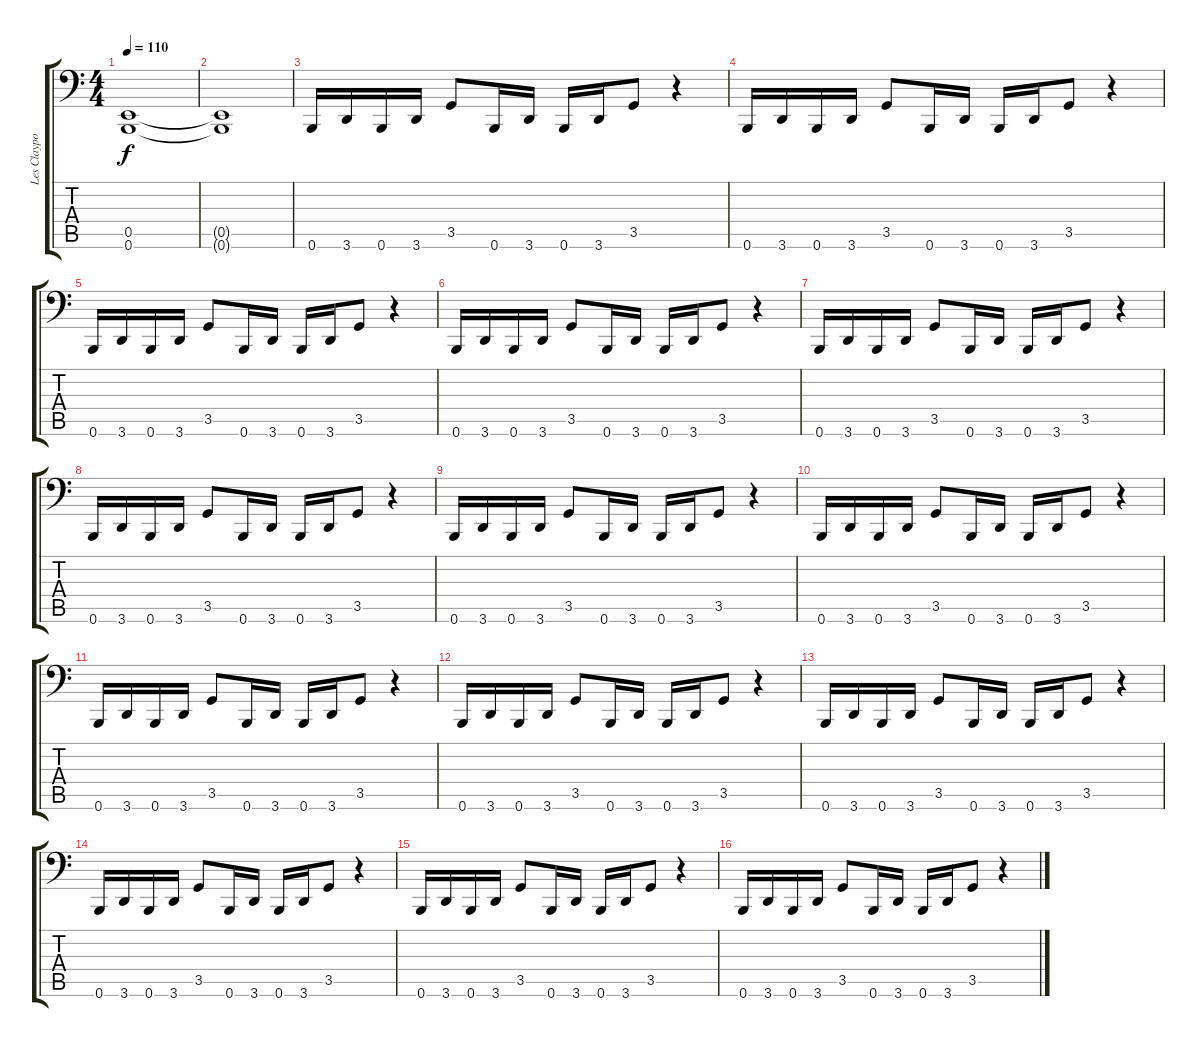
\track ("Les Claypool" "Les Claypo") {instrument slapbass1}
\staff {score tabs}
\tuning (C3 G2 D2 A1 E1 B0) {hide}
\ts (4 4)
\tempo 110
\clef f4
\ks c
(0.5{t} 0.6{t}).1{dy f} |
(0.5{t} 0.6{t}).1 |
0.6.16 3.6.16 0.6.16 3.6.16 3.5.8 0.6.16 3.6.16 0.6.16 3.6.16 3.5.8 r.4 |
0.6.16 3.6.16 0.6.16 3.6.16 3.5.8 0.6.16 3.6.16 0.6.16 3.6.16 3.5.8 r.4 |
0.6.16 3.6.16 0.6.16 3.6.16 3.5.8 0.6.16 3.6.16 0.6.16 3.6.16 3.5.8 r.4 |
0.6.16 3.6.16 0.6.16 3.6.16 3.5.8 0.6.16 3.6.16 0.6.16 3.6.16 3.5.8 r.4 |
0.6.16 3.6.16 0.6.16 3.6.16 3.5.8 0.6.16 3.6.16 0.6.16 3.6.16 3.5.8 r.4 |
0.6.16 3.6.16 0.6.16 3.6.16 3.5.8 0.6.16 3.6.16 0.6.16 3.6.16 3.5.8 r.4 |
0.6.16 3.6.16 0.6.16 3.6.16 3.5.8 0.6.16 3.6.16 0.6.16 3.6.16 3.5.8 r.4 |
0.6.16 3.6.16 0.6.16 3.6.16 3.5.8 0.6.16 3.6.16 0.6.16 3.6.16 3.5.8 r.4 |
0.6.16 3.6.16 0.6.16 3.6.16 3.5.8 0.6.16 3.6.16 0.6.16 3.6.16 3.5.8 r.4 |
0.6.16 3.6.16 0.6.16 3.6.16 3.5.8 0.6.16 3.6.16 0.6.16 3.6.16 3.5.8 r.4 |
0.6.16 3.6.16 0.6.16 3.6.16 3.5.8 0.6.16 3.6.16 0.6.16 3.6.16 3.5.8 r.4 |
0.6.16 3.6.16 0.6.16 3.6.16 3.5.8 0.6.16 3.6.16 0.6.16 3.6.16 3.5.8 r.4 |
0.6.16 3.6.16 0.6.16 3.6.16 3.5.8 0.6.16 3.6.16 0.6.16 3.6.16 3.5.8 r.4 |
0.6.16 3.6.16 0.6.16 3.6.16 3.5.8 0.6.16 3.6.16 0.6.16 3.6.16 3.5.8 r.4
